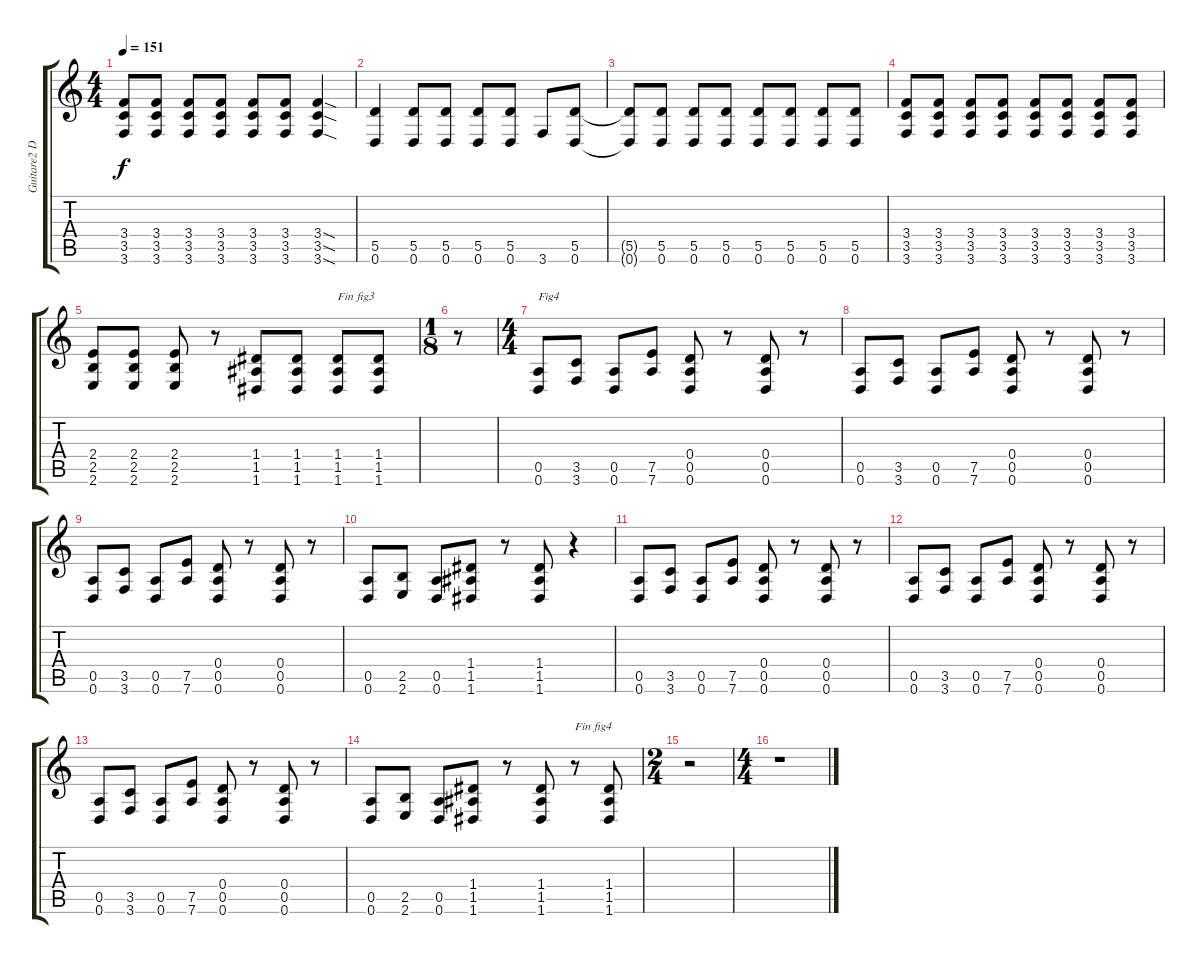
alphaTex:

\track ("Guitare2 Dr-D" "Guitare2 D") {instrument overdrivenguitar}
\staff {score tabs}
\tuning (E4 B3 G3 D3 A2 D2) {hide}
\ts (4 4)
\tempo 151
\clef g2
\ks c
(3.4 3.5 3.6).8{dy f} (3.4 3.5 3.6).8 (3.4 3.5 3.6).8 (3.4 3.5 3.6).8 (3.4 3.5 3.6).8 (3.4 3.5 3.6).8 (3.4{sod} 3.5{sod} 3.6{sod}).4 |
(5.5 0.6).4 (5.5 0.6).8 (5.5 0.6).8 (5.5 0.6).8 (5.5 0.6).8 3.6.8 (5.5 0.6).8 |
(5.5{t} 0.6{t}).8 (5.5 0.6).8 (5.5 0.6).8 (5.5 0.6).8 (5.5 0.6).8 (5.5 0.6).8 (5.5 0.6).8 (5.5 0.6).8 |
(3.4 3.5 3.6).8 (3.4 3.5 3.6).8 (3.4 3.5 3.6).8 (3.4 3.5 3.6).8 (3.4 3.5 3.6).8 (3.4 3.5 3.6).8 (3.4 3.5 3.6).8 (3.4 3.5 3.6).8 |
(2.4 2.5 2.6).8 (2.4 2.5 2.6).8 (2.4 2.5 2.6).8 r.8 (1.4 1.5 1.6).8 (1.4 1.5 1.6).8 (1.4 1.5 1.6).8{txt "Fin fig3"} (1.4 1.5 1.6).8 |
\ts (1 8)
r.8 |
\ts (4 4)
(0.5 0.6).8{txt "Fig4"} (3.5 3.6).8 (0.5 0.6).8 (7.5 7.6).8 (0.4 0.5 0.6).8 r.8 (0.4 0.5 0.6).8 r.8 |
(0.5 0.6).8 (3.5 3.6).8 (0.5 0.6).8 (7.5 7.6).8 (0.4 0.5 0.6).8 r.8 (0.4 0.5 0.6).8 r.8 |
(0.5 0.6).8 (3.5 3.6).8 (0.5 0.6).8 (7.5 7.6).8 (0.4 0.5 0.6).8 r.8 (0.4 0.5 0.6).8 r.8 |
(0.5 0.6).8 (2.5 2.6).8 (0.5 0.6).8 (1.4 1.5 1.6).8 r.8 (1.4 1.5 1.6).8 r.4 |
(0.5 0.6).8 (3.5 3.6).8 (0.5 0.6).8 (7.5 7.6).8 (0.4 0.5 0.6).8 r.8 (0.4 0.5 0.6).8 r.8 |
(0.5 0.6).8 (3.5 3.6).8 (0.5 0.6).8 (7.5 7.6).8 (0.4 0.5 0.6).8 r.8 (0.4 0.5 0.6).8 r.8 |
(0.5 0.6).8 (3.5 3.6).8 (0.5 0.6).8 (7.5 7.6).8 (0.4 0.5 0.6).8 r.8 (0.4 0.5 0.6).8 r.8 |
(0.5 0.6).8 (2.5 2.6).8 (0.5 0.6).8 (1.4 1.5 1.6).8 r.8 (1.4 1.5 1.6).8 r.8{txt "Fin fig4"} (1.4 1.5 1.6).8 |
\ts (2 4)
r.2 |
\ts (4 4)
r.1
